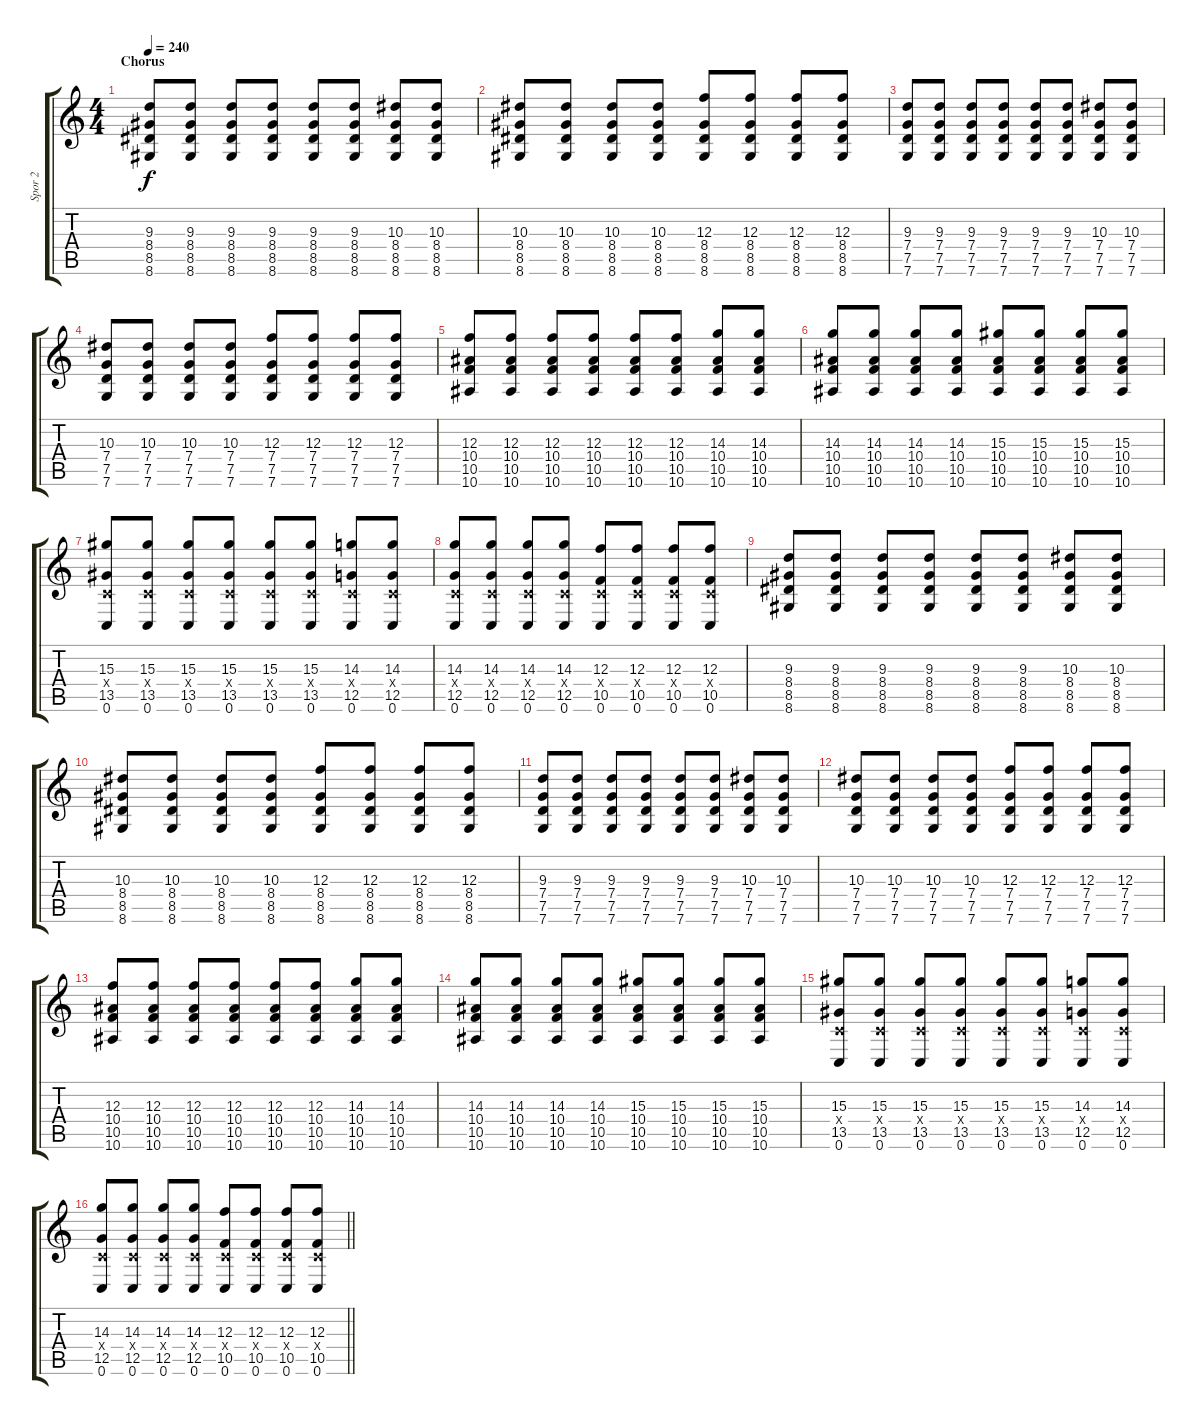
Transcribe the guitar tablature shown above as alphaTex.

\track ("Spor 2" "Spor 2") {instrument distortionguitar}
\staff {score tabs}
\tuning (D4 A3 F3 C3 G2 C2) {hide}
\ts (4 4)
\section ("" "Chorus")
\tempo 240
\clef g2
\ks c
(9.3 8.4 8.5 8.6).8{dy f} (9.3 8.4 8.5 8.6).8 (9.3 8.4 8.5 8.6).8 (9.3 8.4 8.5 8.6).8 (9.3 8.4 8.5 8.6).8 (9.3 8.4 8.5 8.6).8 (10.3 8.4 8.5 8.6).8 (10.3 8.4 8.5 8.6).8 |
(10.3 8.4 8.5 8.6).8 (10.3 8.4 8.5 8.6).8 (10.3 8.4 8.5 8.6).8 (10.3 8.4 8.5 8.6).8 (12.3 8.4 8.5 8.6).8 (12.3 8.4 8.5 8.6).8 (12.3 8.4 8.5 8.6).8 (12.3 8.4 8.5 8.6).8 |
(9.3 7.4 7.5 7.6).8 (9.3 7.4 7.5 7.6).8 (9.3 7.4 7.5 7.6).8 (9.3 7.4 7.5 7.6).8 (9.3 7.4 7.5 7.6).8 (9.3 7.4 7.5 7.6).8 (10.3 7.4 7.5 7.6).8 (10.3 7.4 7.5 7.6).8 |
(10.3 7.4 7.5 7.6).8 (10.3 7.4 7.5 7.6).8 (10.3 7.4 7.5 7.6).8 (10.3 7.4 7.5 7.6).8 (12.3 7.4 7.5 7.6).8 (12.3 7.4 7.5 7.6).8 (12.3 7.4 7.5 7.6).8 (12.3 7.4 7.5 7.6).8 |
(12.3 10.4 10.5 10.6).8 (12.3 10.4 10.5 10.6).8 (12.3 10.4 10.5 10.6).8 (12.3 10.4 10.5 10.6).8 (12.3 10.4 10.5 10.6).8 (12.3 10.4 10.5 10.6).8 (14.3 10.4 10.5 10.6).8 (14.3 10.4 10.5 10.6).8 |
(14.3 10.4 10.5 10.6).8 (14.3 10.4 10.5 10.6).8 (14.3 10.4 10.5 10.6).8 (14.3 10.4 10.5 10.6).8 (15.3 10.4 10.5 10.6).8 (15.3 10.4 10.5 10.6).8 (15.3 10.4 10.5 10.6).8 (15.3 10.4 10.5 10.6).8 |
(15.3 0.4{x} 13.5 0.6).8 (15.3 0.4{x} 13.5 0.6).8 (15.3 0.4{x} 13.5 0.6).8 (15.3 0.4{x} 13.5 0.6).8 (15.3 0.4{x} 13.5 0.6).8 (15.3 0.4{x} 13.5 0.6).8 (14.3 0.4{x} 12.5 0.6).8 (14.3 0.4{x} 12.5 0.6).8 |
(14.3 0.4{x} 12.5 0.6).8 (14.3 0.4{x} 12.5 0.6).8 (14.3 0.4{x} 12.5 0.6).8 (14.3 0.4{x} 12.5 0.6).8 (12.3 0.4{x} 10.5 0.6).8 (12.3 0.4{x} 10.5 0.6).8 (12.3 0.4{x} 10.5 0.6).8 (12.3 0.4{x} 10.5 0.6).8 |
(9.3 8.4 8.5 8.6).8 (9.3 8.4 8.5 8.6).8 (9.3 8.4 8.5 8.6).8 (9.3 8.4 8.5 8.6).8 (9.3 8.4 8.5 8.6).8 (9.3 8.4 8.5 8.6).8 (10.3 8.4 8.5 8.6).8 (10.3 8.4 8.5 8.6).8 |
(10.3 8.4 8.5 8.6).8 (10.3 8.4 8.5 8.6).8 (10.3 8.4 8.5 8.6).8 (10.3 8.4 8.5 8.6).8 (12.3 8.4 8.5 8.6).8 (12.3 8.4 8.5 8.6).8 (12.3 8.4 8.5 8.6).8 (12.3 8.4 8.5 8.6).8 |
(9.3 7.4 7.5 7.6).8 (9.3 7.4 7.5 7.6).8 (9.3 7.4 7.5 7.6).8 (9.3 7.4 7.5 7.6).8 (9.3 7.4 7.5 7.6).8 (9.3 7.4 7.5 7.6).8 (10.3 7.4 7.5 7.6).8 (10.3 7.4 7.5 7.6).8 |
(10.3 7.4 7.5 7.6).8 (10.3 7.4 7.5 7.6).8 (10.3 7.4 7.5 7.6).8 (10.3 7.4 7.5 7.6).8 (12.3 7.4 7.5 7.6).8 (12.3 7.4 7.5 7.6).8 (12.3 7.4 7.5 7.6).8 (12.3 7.4 7.5 7.6).8 |
(12.3 10.4 10.5 10.6).8 (12.3 10.4 10.5 10.6).8 (12.3 10.4 10.5 10.6).8 (12.3 10.4 10.5 10.6).8 (12.3 10.4 10.5 10.6).8 (12.3 10.4 10.5 10.6).8 (14.3 10.4 10.5 10.6).8 (14.3 10.4 10.5 10.6).8 |
(14.3 10.4 10.5 10.6).8 (14.3 10.4 10.5 10.6).8 (14.3 10.4 10.5 10.6).8 (14.3 10.4 10.5 10.6).8 (15.3 10.4 10.5 10.6).8 (15.3 10.4 10.5 10.6).8 (15.3 10.4 10.5 10.6).8 (15.3 10.4 10.5 10.6).8 |
(15.3 0.4{x} 13.5 0.6).8 (15.3 0.4{x} 13.5 0.6).8 (15.3 0.4{x} 13.5 0.6).8 (15.3 0.4{x} 13.5 0.6).8 (15.3 0.4{x} 13.5 0.6).8 (15.3 0.4{x} 13.5 0.6).8 (14.3 0.4{x} 12.5 0.6).8 (14.3 0.4{x} 12.5 0.6).8 |
\barLineRight lightlight
(14.3 0.4{x} 12.5 0.6).8 (14.3 0.4{x} 12.5 0.6).8 (14.3 0.4{x} 12.5 0.6).8 (14.3 0.4{x} 12.5 0.6).8 (12.3 0.4{x} 10.5 0.6).8 (12.3 0.4{x} 10.5 0.6).8 (12.3 0.4{x} 10.5 0.6).8 (12.3 0.4{x} 10.5 0.6).8
